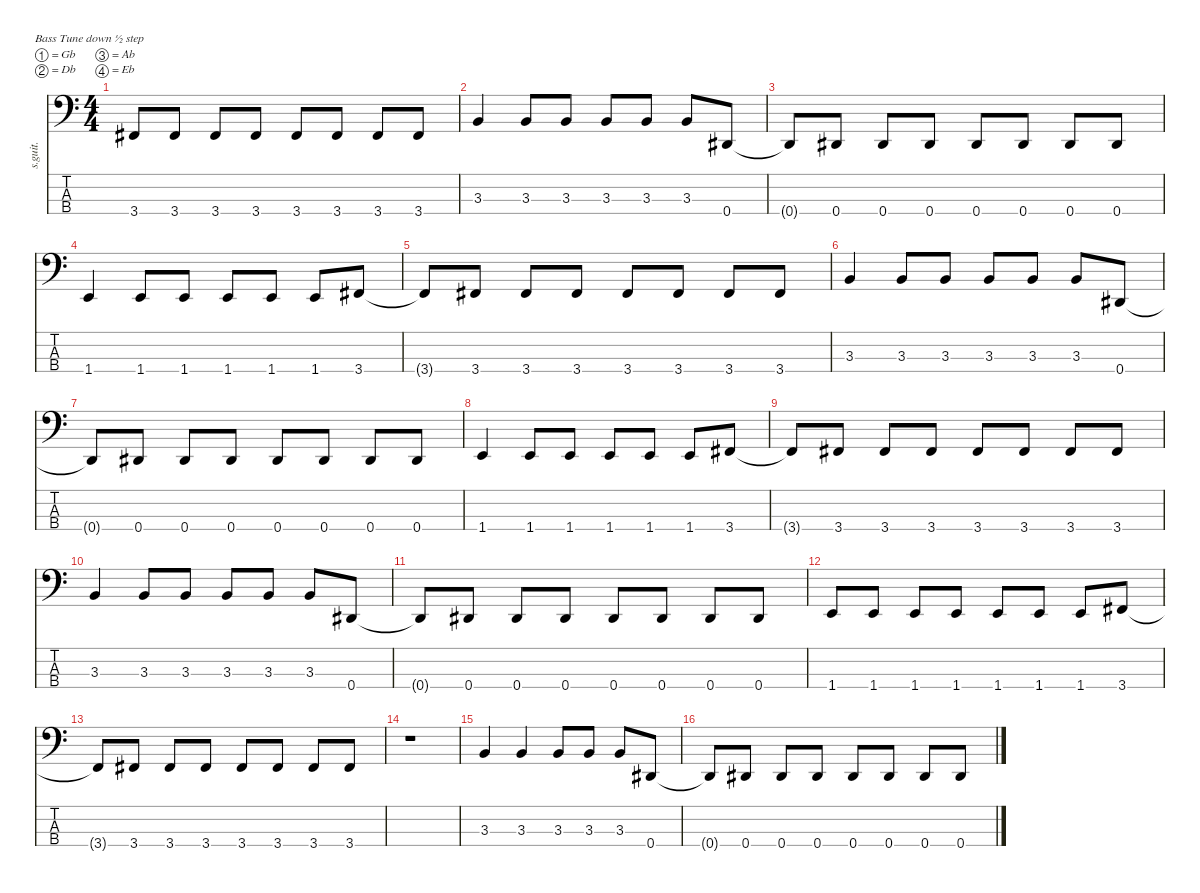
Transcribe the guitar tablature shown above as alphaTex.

\defaultSystemsLayout 4
\hideDynamics
\bracketExtendMode nobrackets
\track ("" "s.guit.") {instrument electricbassfinger}
\staff {score tabs}
\tuning (Gb2 Db2 Ab1 Eb1)
\ts (4 4)
\tempo (184 hide)
\clef f4
\ks c
3.4{t acc #}.8{dy f} 3.4{acc #}.8 3.4{acc #}.8 3.4{acc #}.8 3.4{acc #}.8 3.4{acc #}.8 3.4{acc #}.8 3.4{acc #}.8 |
3.3.4 3.3.8 3.3.8 3.3.8 3.3.8 3.3.8 0.4{acc #}.8 |
0.4{t acc #}.8 0.4{acc #}.8 0.4{acc #}.8 0.4{acc #}.8 0.4{acc #}.8 0.4{acc #}.8 0.4{acc #}.8 0.4{acc #}.8 |
1.4.4 1.4.8 1.4.8 1.4.8 1.4.8 1.4.8 3.4{acc #}.8 |
3.4{t acc #}.8 3.4{acc #}.8 3.4{acc #}.8 3.4{acc #}.8 3.4{acc #}.8 3.4{acc #}.8 3.4{acc #}.8 3.4{acc #}.8 |
3.3.4 3.3.8 3.3.8 3.3.8 3.3.8 3.3.8 0.4{acc #}.8 |
0.4{t acc #}.8 0.4{acc #}.8 0.4{acc #}.8 0.4{acc #}.8 0.4{acc #}.8 0.4{acc #}.8 0.4{acc #}.8 0.4{acc #}.8 |
1.4.4 1.4.8 1.4.8 1.4.8 1.4.8 1.4.8 3.4{acc #}.8 |
3.4{t acc #}.8 3.4{acc #}.8 3.4{acc #}.8 3.4{acc #}.8 3.4{acc #}.8 3.4{acc #}.8 3.4{acc #}.8 3.4{acc #}.8 |
3.3.4 3.3.8 3.3.8 3.3.8 3.3.8 3.3.8 0.4{acc #}.8 |
0.4{t acc #}.8 0.4{acc #}.8 0.4{acc #}.8 0.4{acc #}.8 0.4{acc #}.8 0.4{acc #}.8 0.4{acc #}.8 0.4{acc #}.8 |
1.4.8 1.4.8 1.4.8 1.4.8 1.4.8 1.4.8 1.4.8 3.4{acc #}.8 |
3.4{t acc #}.8 3.4{acc #}.8 3.4{acc #}.8 3.4{acc #}.8 3.4{acc #}.8 3.4{acc #}.8 3.4{acc #}.8 3.4{acc #}.8 |
r.1 |
3.3.4 3.3.4 3.3.8 3.3.8 3.3.8 0.4{acc #}.8 |
0.4{t acc #}.8 0.4{acc #}.8 0.4{acc #}.8 0.4{acc #}.8 0.4{acc #}.8 0.4{acc #}.8 0.4{acc #}.8 0.4{acc #}.8
